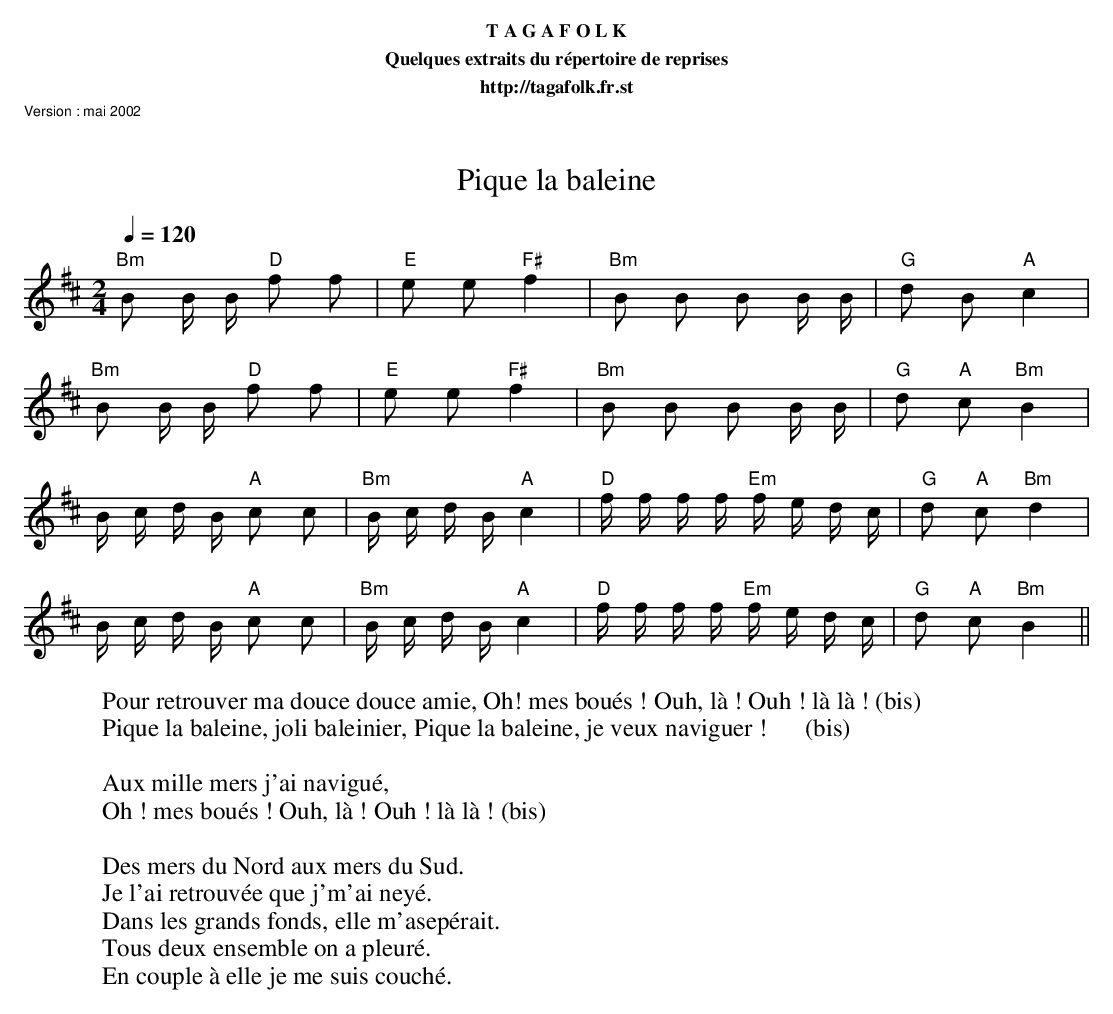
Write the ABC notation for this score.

X:1
T:Pique la baleine
M:2/4
L:1/8
Q:1/4=120
K:D
"Bm"B B/ B/ "D"f f |"E"e e "F#"f2 |"Bm"B B B B/ B/ |"G"d B "A"c2 |
"Bm"B B/ B/ "D"f f |"E"e e "F#"f2 |"Bm"B B B B/ B/ |"G"d "A"c "Bm"B2 |
B/ c/ d/ B/ "A"c c |"Bm"B/ c/ d/ B/ "A"c2 |"D"f/ f/ f/ f/ "Em"f/ e/ d/ c/ |"G"d "A"c "Bm"d2 |
B/ c/ d/ B/ "A"c c |"Bm"B/ c/ d/ B/ "A"c2 |"D"f/ f/ f/ f/ "Em"f/ e/ d/ c/ |"G"d "A"c "Bm"B2 ||
W:Pour retrouver ma douce douce amie, Oh! mes boués ! Ouh, là ! Ouh ! là là ! (bis)
W:Pique la baleine, joli baleinier, Pique la baleine, je veux naviguer !      (bis)
W:
W:Aux mille mers j'ai navigué,
W:Oh ! mes boués ! Ouh, là ! Ouh ! là là ! (bis)
W:
W:Des mers du Nord aux mers du Sud.
W:Je l'ai retrouvée que j'm'ai neyé.
W:Dans les grands fonds, elle m'asepérait.
W:Tous deux ensemble on a pleuré.
W:En couple à elle je me suis couché.
